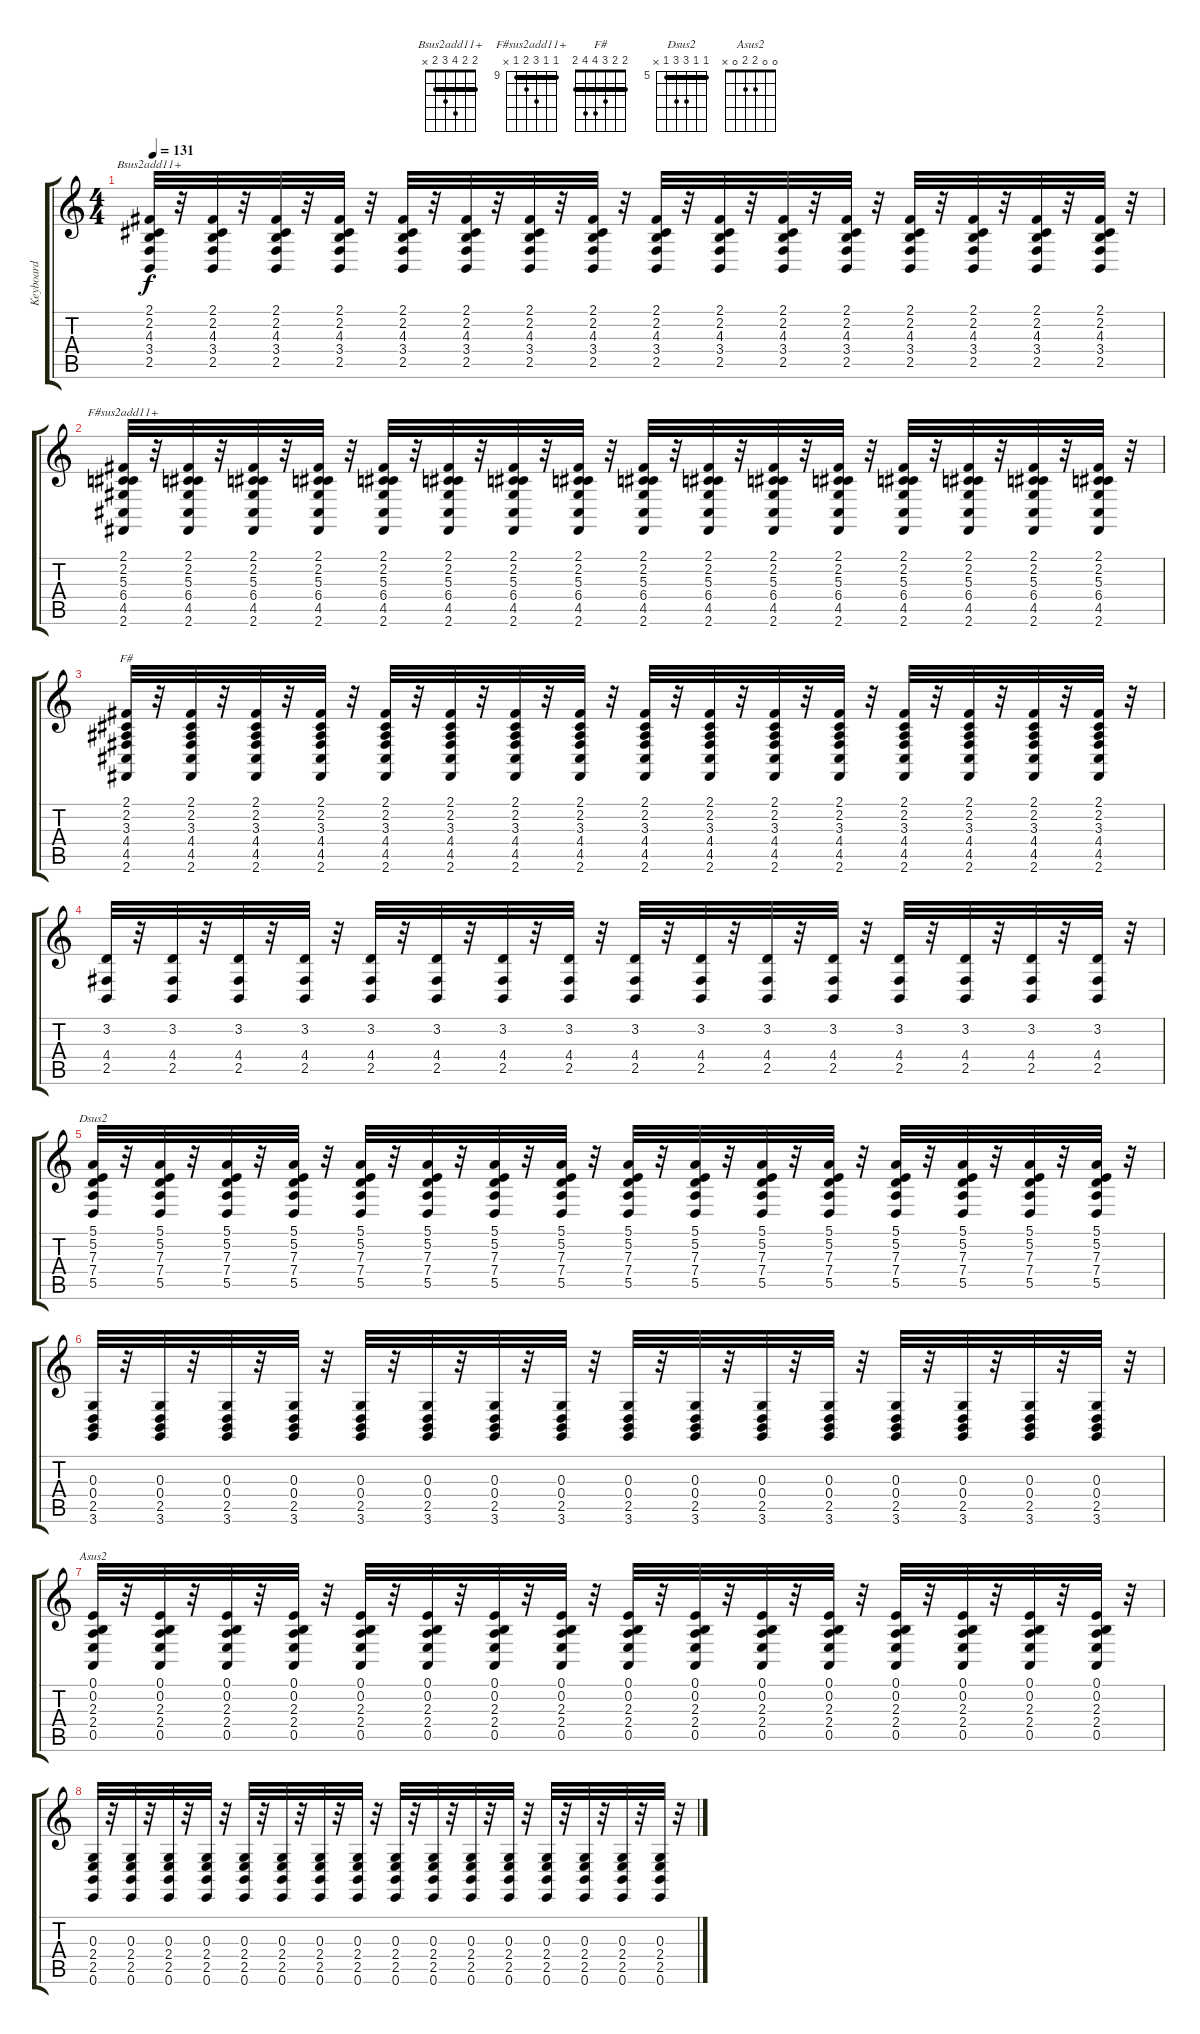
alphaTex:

\track ("Keyboard" "Keyboard") {instrument lead2sawtooth}
\staff {score tabs}
\tuning (E4 B3 G3 D3 A2 E2) {hide}
\chord ("Bsus2add11+" 2 2 4 3 2 x) {barre 2}
\chord ("F#sus2add11+" 9 9 11 10 9 x) {firstfret 9 barre 9}
\chord ("F#" 2 2 3 4 4 2) {barre 2}
\chord ("Dsus2" 5 5 7 7 5 x) {firstfret 5 barre 5}
\chord ("Asus2" 0 0 2 2 0 x)
\ts (4 4)
\tempo 131
\clef g2
\ks c
(2.1 2.2 4.3 3.4 2.5).32{ch "Bsus2add11+" dy f balance 0} r.32 (2.1 2.2 4.3 3.4 2.5).32 r.32 (2.1 2.2 4.3 3.4 2.5).32 r.32 (2.1 2.2 4.3 3.4 2.5).32 r.32 (2.1 2.2 4.3 3.4 2.5).32 r.32 (2.1 2.2 4.3 3.4 2.5).32 r.32 (2.1 2.2 4.3 3.4 2.5).32 r.32 (2.1 2.2 4.3 3.4 2.5).32 r.32 (2.1 2.2 4.3 3.4 2.5).32 r.32 (2.1 2.2 4.3 3.4 2.5).32 r.32 (2.1 2.2 4.3 3.4 2.5).32 r.32 (2.1 2.2 4.3 3.4 2.5).32 r.32 (2.1 2.2 4.3 3.4 2.5).32 r.32 (2.1 2.2 4.3 3.4 2.5).32 r.32 (2.1 2.2 4.3 3.4 2.5).32 r.32 (2.1 2.2 4.3 3.4 2.5).32 r.32 |
(2.1 2.2 5.3 6.4 4.5 2.6).32{ch "F#sus2add11+" balance 8} r.32 (2.1 2.2 5.3 6.4 4.5 2.6).32 r.32 (2.1 2.2 5.3 6.4 4.5 2.6).32 r.32 (2.1 2.2 5.3 6.4 4.5 2.6).32 r.32 (2.1 2.2 5.3 6.4 4.5 2.6).32 r.32 (2.1 2.2 5.3 6.4 4.5 2.6).32 r.32 (2.1 2.2 5.3 6.4 4.5 2.6).32 r.32 (2.1 2.2 5.3 6.4 4.5 2.6).32 r.32 (2.1 2.2 5.3 6.4 4.5 2.6).32 r.32 (2.1 2.2 5.3 6.4 4.5 2.6).32 r.32 (2.1 2.2 5.3 6.4 4.5 2.6).32 r.32 (2.1 2.2 5.3 6.4 4.5 2.6).32 r.32 (2.1 2.2 5.3 6.4 4.5 2.6).32 r.32 (2.1 2.2 5.3 6.4 4.5 2.6).32 r.32 (2.1 2.2 5.3 6.4 4.5 2.6).32 r.32 (2.1 2.2 5.3 6.4 4.5 2.6).32 r.32 |
(2.1 2.2 3.3 4.4 4.5 2.6).32{ch "F#" balance 16} r.32 (2.1 2.2 3.3 4.4 4.5 2.6).32 r.32 (2.1 2.2 3.3 4.4 4.5 2.6).32 r.32 (2.1 2.2 3.3 4.4 4.5 2.6).32 r.32 (2.1 2.2 3.3 4.4 4.5 2.6).32 r.32 (2.1 2.2 3.3 4.4 4.5 2.6).32 r.32 (2.1 2.2 3.3 4.4 4.5 2.6).32 r.32 (2.1 2.2 3.3 4.4 4.5 2.6).32 r.32 (2.1 2.2 3.3 4.4 4.5 2.6).32 r.32 (2.1 2.2 3.3 4.4 4.5 2.6).32 r.32 (2.1 2.2 3.3 4.4 4.5 2.6).32 r.32 (2.1 2.2 3.3 4.4 4.5 2.6).32 r.32 (2.1 2.2 3.3 4.4 4.5 2.6).32 r.32 (2.1 2.2 3.3 4.4 4.5 2.6).32 r.32 (2.1 2.2 3.3 4.4 4.5 2.6).32 r.32 (2.1 2.2 3.3 4.4 4.5 2.6).32 r.32 |
(3.2 4.4 2.5).32{balance 8} r.32 (3.2 4.4 2.5).32 r.32 (3.2 4.4 2.5).32 r.32 (3.2 4.4 2.5).32 r.32 (3.2 4.4 2.5).32 r.32 (3.2 4.4 2.5).32 r.32 (3.2 4.4 2.5).32 r.32 (3.2 4.4 2.5).32 r.32 (3.2 4.4 2.5).32 r.32 (3.2 4.4 2.5).32 r.32 (3.2 4.4 2.5).32 r.32 (3.2 4.4 2.5).32 r.32 (3.2 4.4 2.5).32 r.32 (3.2 4.4 2.5).32 r.32 (3.2 4.4 2.5).32 r.32 (3.2 4.4 2.5).32 r.32 |
(5.1 5.2 7.3 7.4 5.5).32{ch "Dsus2" balance 0} r.32 (5.1 5.2 7.3 7.4 5.5).32 r.32 (5.1 5.2 7.3 7.4 5.5).32 r.32 (5.1 5.2 7.3 7.4 5.5).32 r.32 (5.1 5.2 7.3 7.4 5.5).32 r.32 (5.1 5.2 7.3 7.4 5.5).32 r.32 (5.1 5.2 7.3 7.4 5.5).32 r.32 (5.1 5.2 7.3 7.4 5.5).32 r.32 (5.1 5.2 7.3 7.4 5.5).32 r.32 (5.1 5.2 7.3 7.4 5.5).32 r.32 (5.1 5.2 7.3 7.4 5.5).32 r.32 (5.1 5.2 7.3 7.4 5.5).32 r.32 (5.1 5.2 7.3 7.4 5.5).32 r.32 (5.1 5.2 7.3 7.4 5.5).32 r.32 (5.1 5.2 7.3 7.4 5.5).32 r.32 (5.1 5.2 7.3 7.4 5.5).32 r.32 |
(0.3 0.4 2.5 3.6).32{balance 8} r.32 (0.3 0.4 2.5 3.6).32 r.32 (0.3 0.4 2.5 3.6).32 r.32 (0.3 0.4 2.5 3.6).32 r.32 (0.3 0.4 2.5 3.6).32 r.32 (0.3 0.4 2.5 3.6).32 r.32 (0.3 0.4 2.5 3.6).32 r.32 (0.3 0.4 2.5 3.6).32 r.32 (0.3 0.4 2.5 3.6).32 r.32 (0.3 0.4 2.5 3.6).32 r.32 (0.3 0.4 2.5 3.6).32 r.32 (0.3 0.4 2.5 3.6).32 r.32 (0.3 0.4 2.5 3.6).32 r.32 (0.3 0.4 2.5 3.6).32 r.32 (0.3 0.4 2.5 3.6).32 r.32 (0.3 0.4 2.5 3.6).32 r.32 |
(0.1 0.2 2.3 2.4 0.5).32{ch "Asus2" balance 16} r.32 (0.1 0.2 2.3 2.4 0.5).32 r.32 (0.1 0.2 2.3 2.4 0.5).32 r.32 (0.1 0.2 2.3 2.4 0.5).32 r.32 (0.1 0.2 2.3 2.4 0.5).32 r.32 (0.1 0.2 2.3 2.4 0.5).32 r.32 (0.1 0.2 2.3 2.4 0.5).32 r.32 (0.1 0.2 2.3 2.4 0.5).32 r.32 (0.1 0.2 2.3 2.4 0.5).32 r.32 (0.1 0.2 2.3 2.4 0.5).32 r.32 (0.1 0.2 2.3 2.4 0.5).32 r.32 (0.1 0.2 2.3 2.4 0.5).32 r.32 (0.1 0.2 2.3 2.4 0.5).32 r.32 (0.1 0.2 2.3 2.4 0.5).32 r.32 (0.1 0.2 2.3 2.4 0.5).32 r.32 (0.1 0.2 2.3 2.4 0.5).32 r.32 |
(0.3 2.4 2.5 0.6).32{balance 8} r.32 (0.3 2.4 2.5 0.6).32 r.32 (0.3 2.4 2.5 0.6).32 r.32 (0.3 2.4 2.5 0.6).32 r.32 (0.3 2.4 2.5 0.6).32 r.32 (0.3 2.4 2.5 0.6).32 r.32 (0.3 2.4 2.5 0.6).32 r.32 (0.3 2.4 2.5 0.6).32 r.32 (0.3 2.4 2.5 0.6).32 r.32 (0.3 2.4 2.5 0.6).32 r.32 (0.3 2.4 2.5 0.6).32 r.32 (0.3 2.4 2.5 0.6).32 r.32 (0.3 2.4 2.5 0.6).32 r.32 (0.3 2.4 2.5 0.6).32 r.32 (0.3 2.4 2.5 0.6).32 r.32 (0.3 2.4 2.5 0.6).32 r.32
